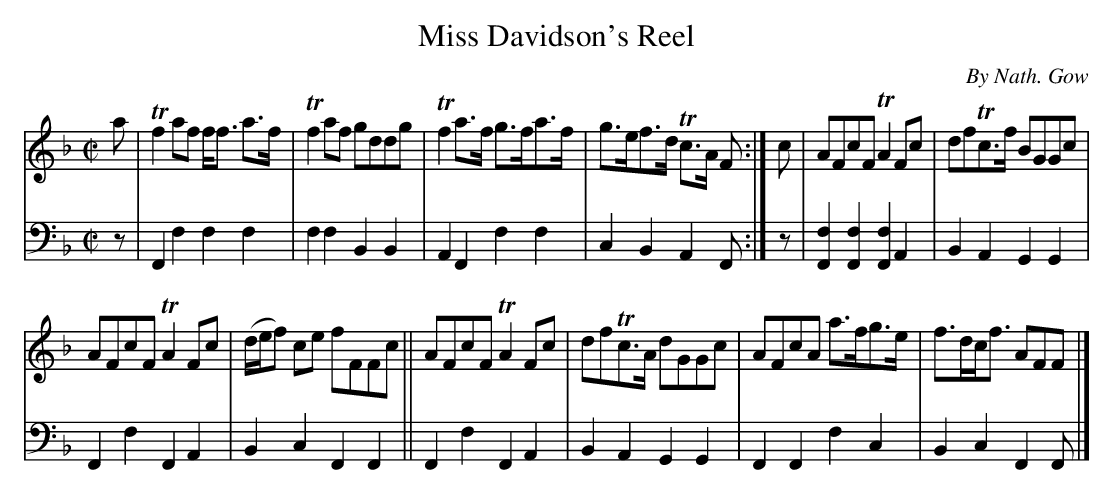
X:1
T: Miss Davidson's Reel
C: By Nath. Gow
M: C|
L: 1/8
K: F
V: 1 staves=2
a |\
Tf2af f<f a>f | Tf2af gddg | Tf2a>f g>fa>f | g>ef>d Tc>A F :| c | AFcF TA2Fc | dfTc>f BGGc |
AFcF TA2Fc | (d/e/f) ce fFFc || AFcF TA2Fc | dfTc>A dGGc | AFcA a>fg>e | f>dc<f AFF |]
V: 2 clef=bass middle=d
z | F2f2 f2f2 | f2f2 B2B2 | A2F2 f2f2 | c2B2 A2F :| z | [f2F2][f2F2] [f2F2]A2 | B2A2 G2G2 |
F2f2 F2A2 | B2c2 F2F2 || F2f2 F2A2 | B2A2 G2G2 | F2F2 f2c2 | B2c2 F2F |]
